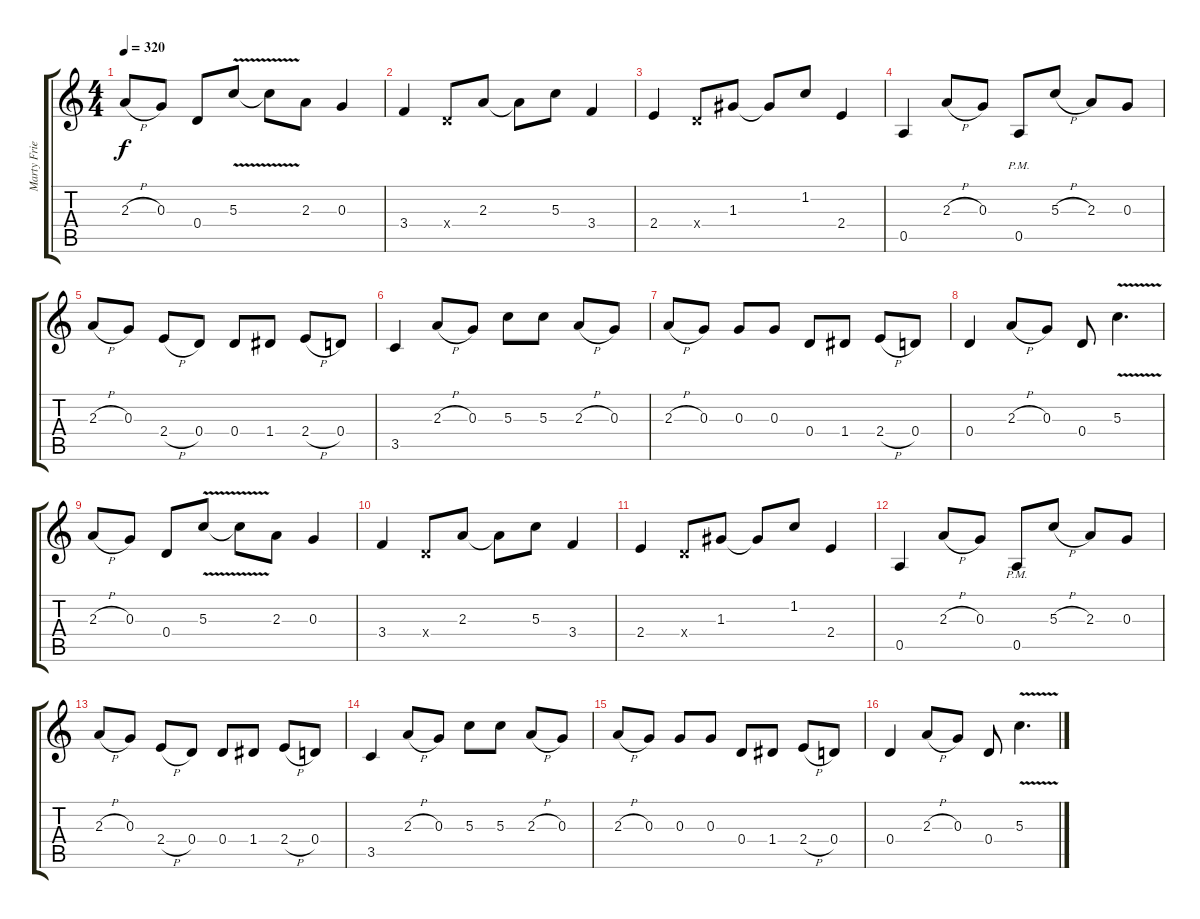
\track ("Marty Friedman" "Marty Frie") {instrument distortionguitar}
\staff {score tabs}
\tuning (E4 B3 G3 D3 A2 E2) {hide}
\ts (4 4)
\tempo 320
\clef g2
\ks c
2.3{h}.8{dy f} 0.3.8 0.4.8 5.3{v}.8 5.3{t}.8 2.3.8 0.3.4 |
3.4.4 0.4{x}.8 2.3.8 2.3{t}.8 5.3.8 3.4.4 |
2.4.4 0.4{x}.8 1.3.8 1.3{t}.8 1.2.8 2.4.4 |
0.5.4 2.3{h}.8 0.3.8 0.5{pm}.8 5.3{h}.8 2.3.8 0.3.8 |
2.3{h}.8 0.3.8 2.4{h}.8 0.4.8 0.4.8 1.4.8 2.4{h}.8 0.4.8 |
3.5.4 2.3{h}.8 0.3.8 5.3.8 5.3.8 2.3{h}.8 0.3.8 |
2.3{h}.8 0.3.8 0.3.8 0.3.8 0.4.8 1.4.8 2.4{h}.8 0.4.8 |
0.4.4 2.3{h}.8 0.3.8 0.4.8 5.3{v}.4{d} |
2.3{h}.8 0.3.8 0.4.8 5.3{v}.8 5.3{t}.8 2.3.8 0.3.4 |
3.4.4 0.4{x}.8 2.3.8 2.3{t}.8 5.3.8 3.4.4 |
2.4.4 0.4{x}.8 1.3.8 1.3{t}.8 1.2.8 2.4.4 |
0.5.4 2.3{h}.8 0.3.8 0.5{pm}.8 5.3{h}.8 2.3.8 0.3.8 |
2.3{h}.8 0.3.8 2.4{h}.8 0.4.8 0.4.8 1.4.8 2.4{h}.8 0.4.8 |
3.5.4 2.3{h}.8 0.3.8 5.3.8 5.3.8 2.3{h}.8 0.3.8 |
2.3{h}.8 0.3.8 0.3.8 0.3.8 0.4.8 1.4.8 2.4{h}.8 0.4.8 |
0.4.4 2.3{h}.8 0.3.8 0.4.8 5.3{v}.4{d}
